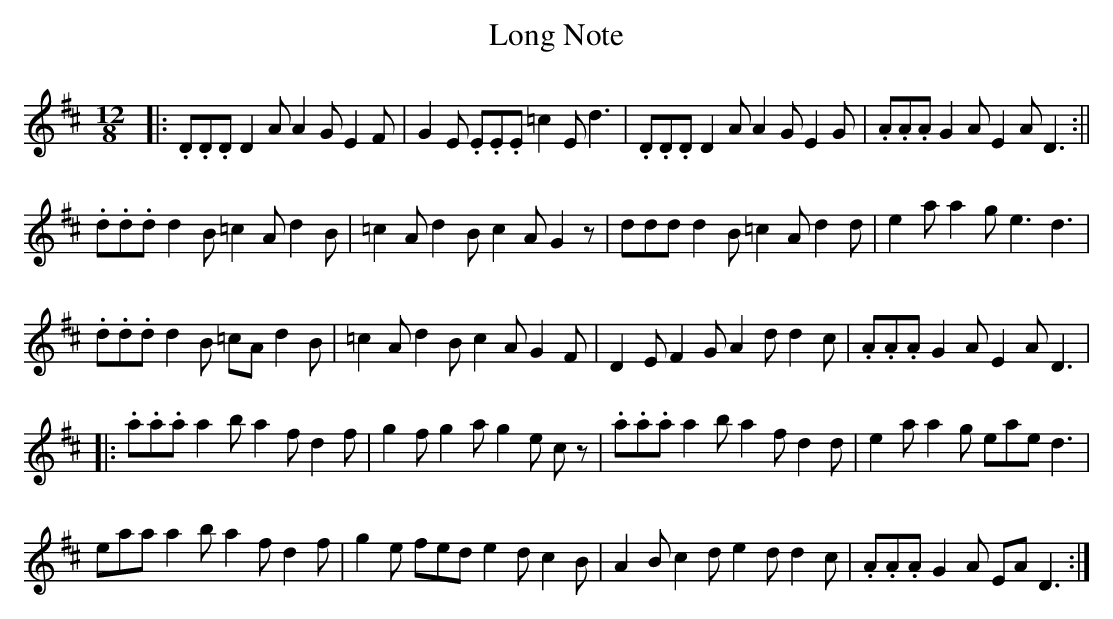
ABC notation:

X:1
T:Long Note
M:12/8
L:1/8
K:D
|:.D.D.D D2A A2G E2F|G2E .E.E.E =c2E d3|.D.D.D D2A A2G E2G|.A.A.A G2A E2A D3:||
.d.d.d d2B =c2A d2B|=c2A d2B c2A G2z|ddd d2B =c2A d2d|e2a a2g e3 d3|
.d.d.d d2B =cAd2B|=c2A d2B c2A G2F|D2E F2G A2d d2c|.A.A.A G2A E2A D3|
|:.a.a.a a2b a2f d2f|g2f g2a g2e cz|.a.a.a a2b a2f d2d|e2a a2g eae d3|
eaa a2b a2f d2f|g2e fed e2d c2B|A2B c2d e2d d2c|.A.A.A G2A EAD3:|
